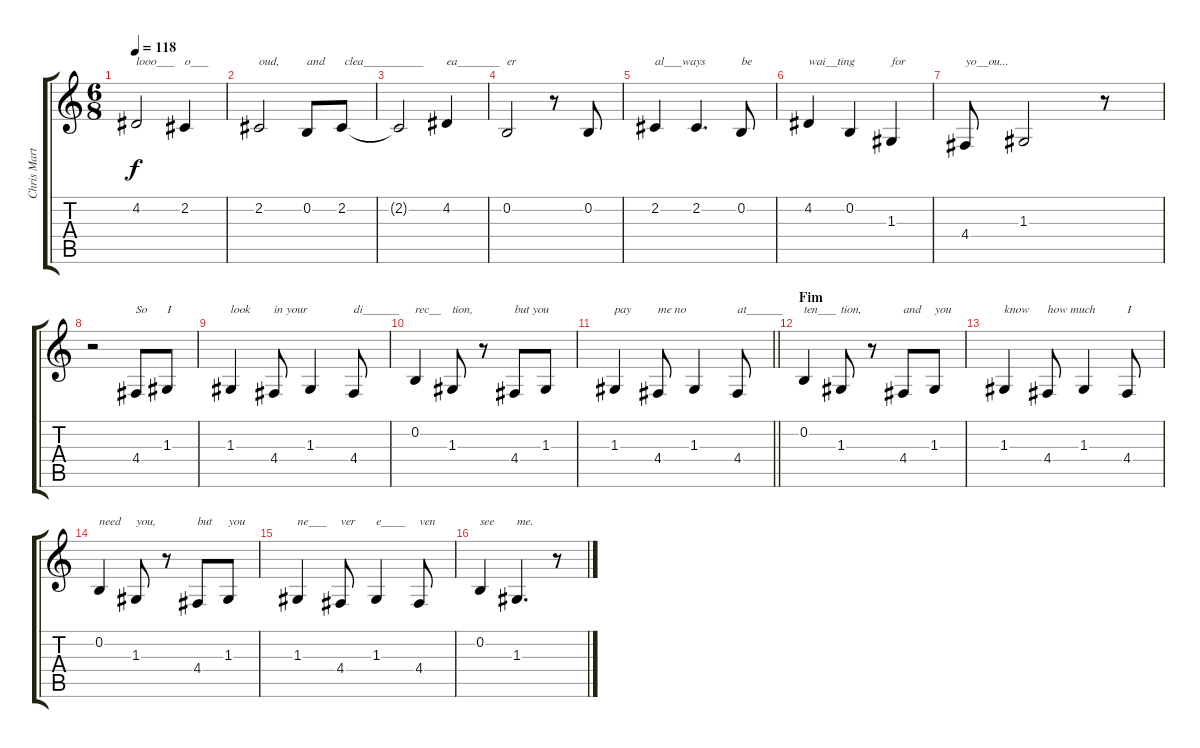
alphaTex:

\track ("Chris Martin (voz)" "Chris Mart") {instrument tangoaccordion}
\staff {score tabs}
\tuning (E4 B3 G3 D3 A2 E2) {hide}
\ts (6 8)
\tempo 118
\clef g2
\ks c
4.2.2{txt "looo___" dy f} 2.2.4{txt "o___"} |
2.2.2{txt "oud,"} 0.2.8{txt "and"} 2.2.8{txt " clea__________"} |
2.2{t}.2 4.2.4{txt "ea_______"} |
0.2.2{txt "er"} r.8 0.2.8 |
2.2.4{txt "al___ways"} 2.2.4{d} 0.2.8{txt "be"} |
4.2.4{txt "wai__ting"} 0.2.4 1.3.4{txt "for"} |
4.4.8{txt "yo__ou..."} 1.3.2 r.8 |
r.2 4.4.8{txt "So"} 1.3.8{txt "I"} |
1.3.4{txt "look"} 4.4.8{txt "in your"} 1.3.4 4.4.8{txt "di______"} |
0.2.4{txt "rec__"} 1.3.8{txt "tion,"} r.8 4.4.8{txt "but you"} 1.3.8 |
\barLineRight lightlight
1.3.4{txt "pay"} 4.4.8{txt "me no"} 1.3.4 4.4.8{txt "at______"} |
\section ("" "Fim")
0.2.4{txt "ten___"} 1.3.8{txt "tion, "} r.8 4.4.8{txt "and"} 1.3.8{txt "you"} |
1.3.4{txt "know"} 4.4.8{txt "how much"} 1.3.4 4.4.8{txt "I"} |
0.2.4{txt "need"} 1.3.8{txt "you,"} r.8 4.4.8{txt "but"} 1.3.8{txt "you"} |
1.3.4{txt "ne___"} 4.4.8{txt "ver"} 1.3.4{txt "e____"} 4.4.8{txt "ven"} |
0.2.4{txt "see"} 1.3.4{d txt "me."} r.8
